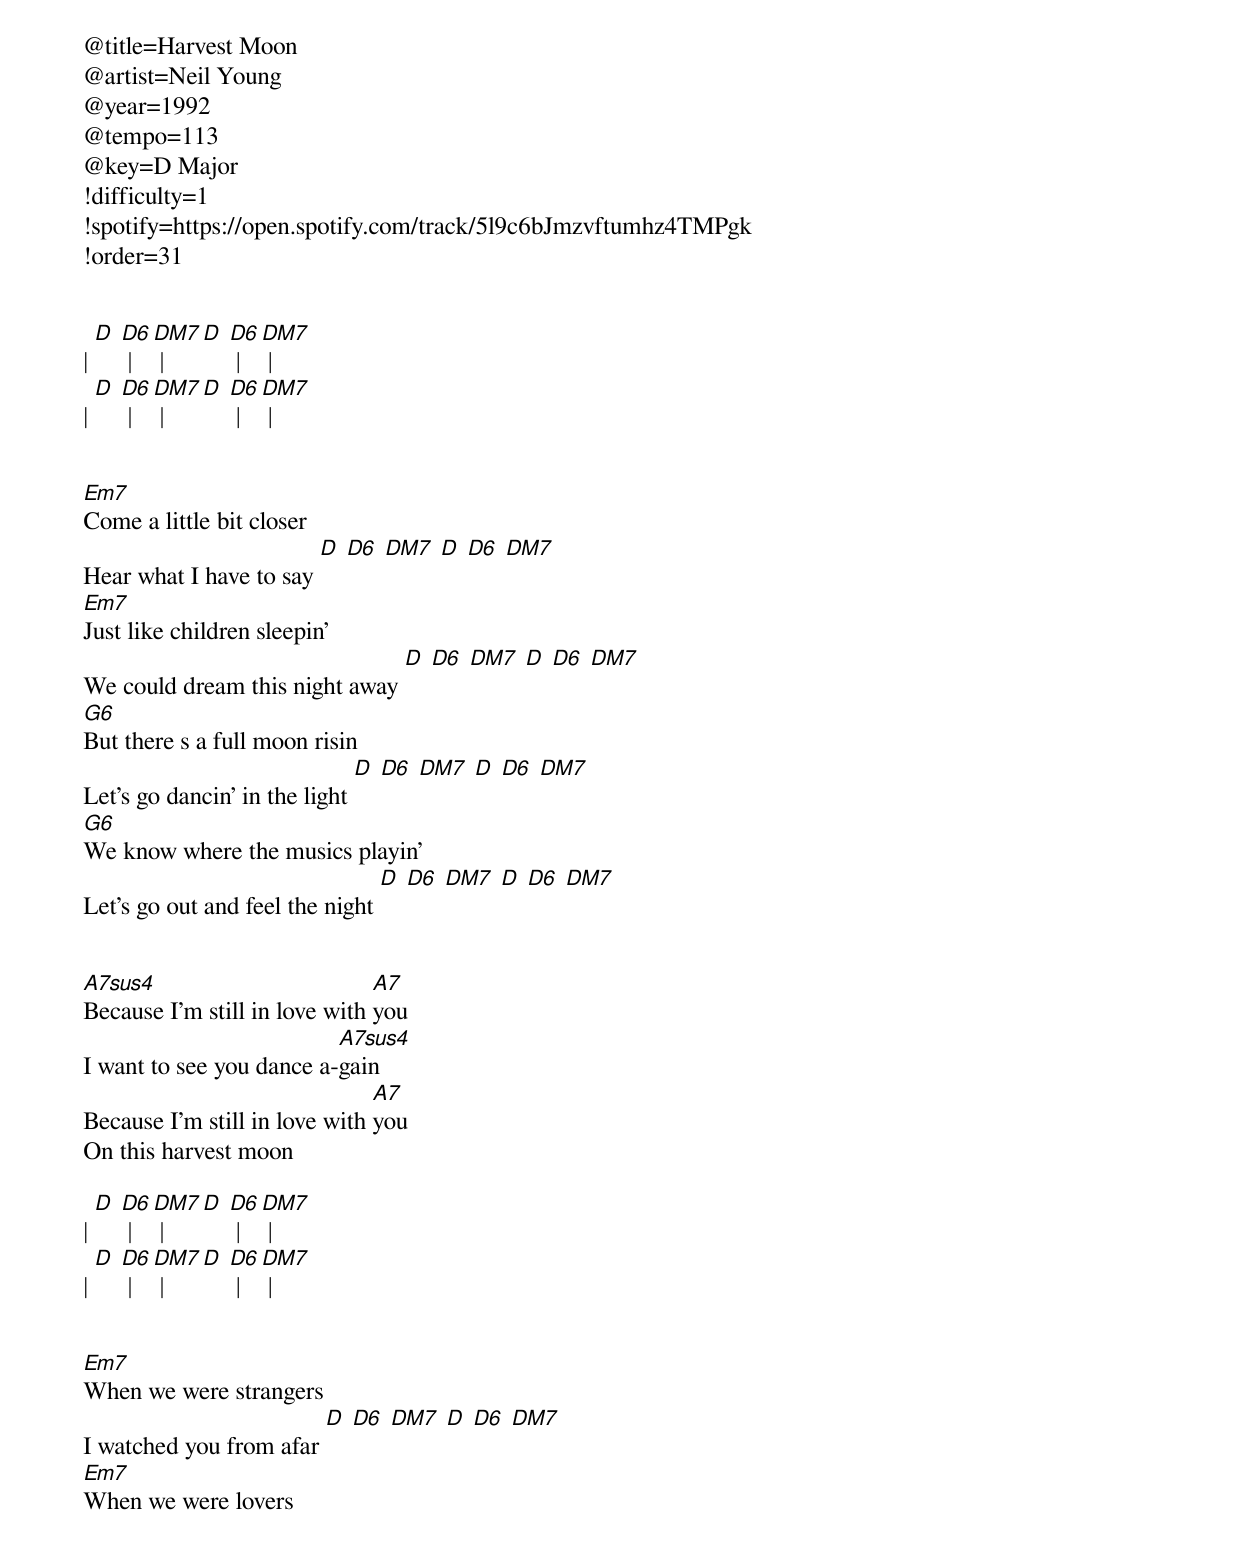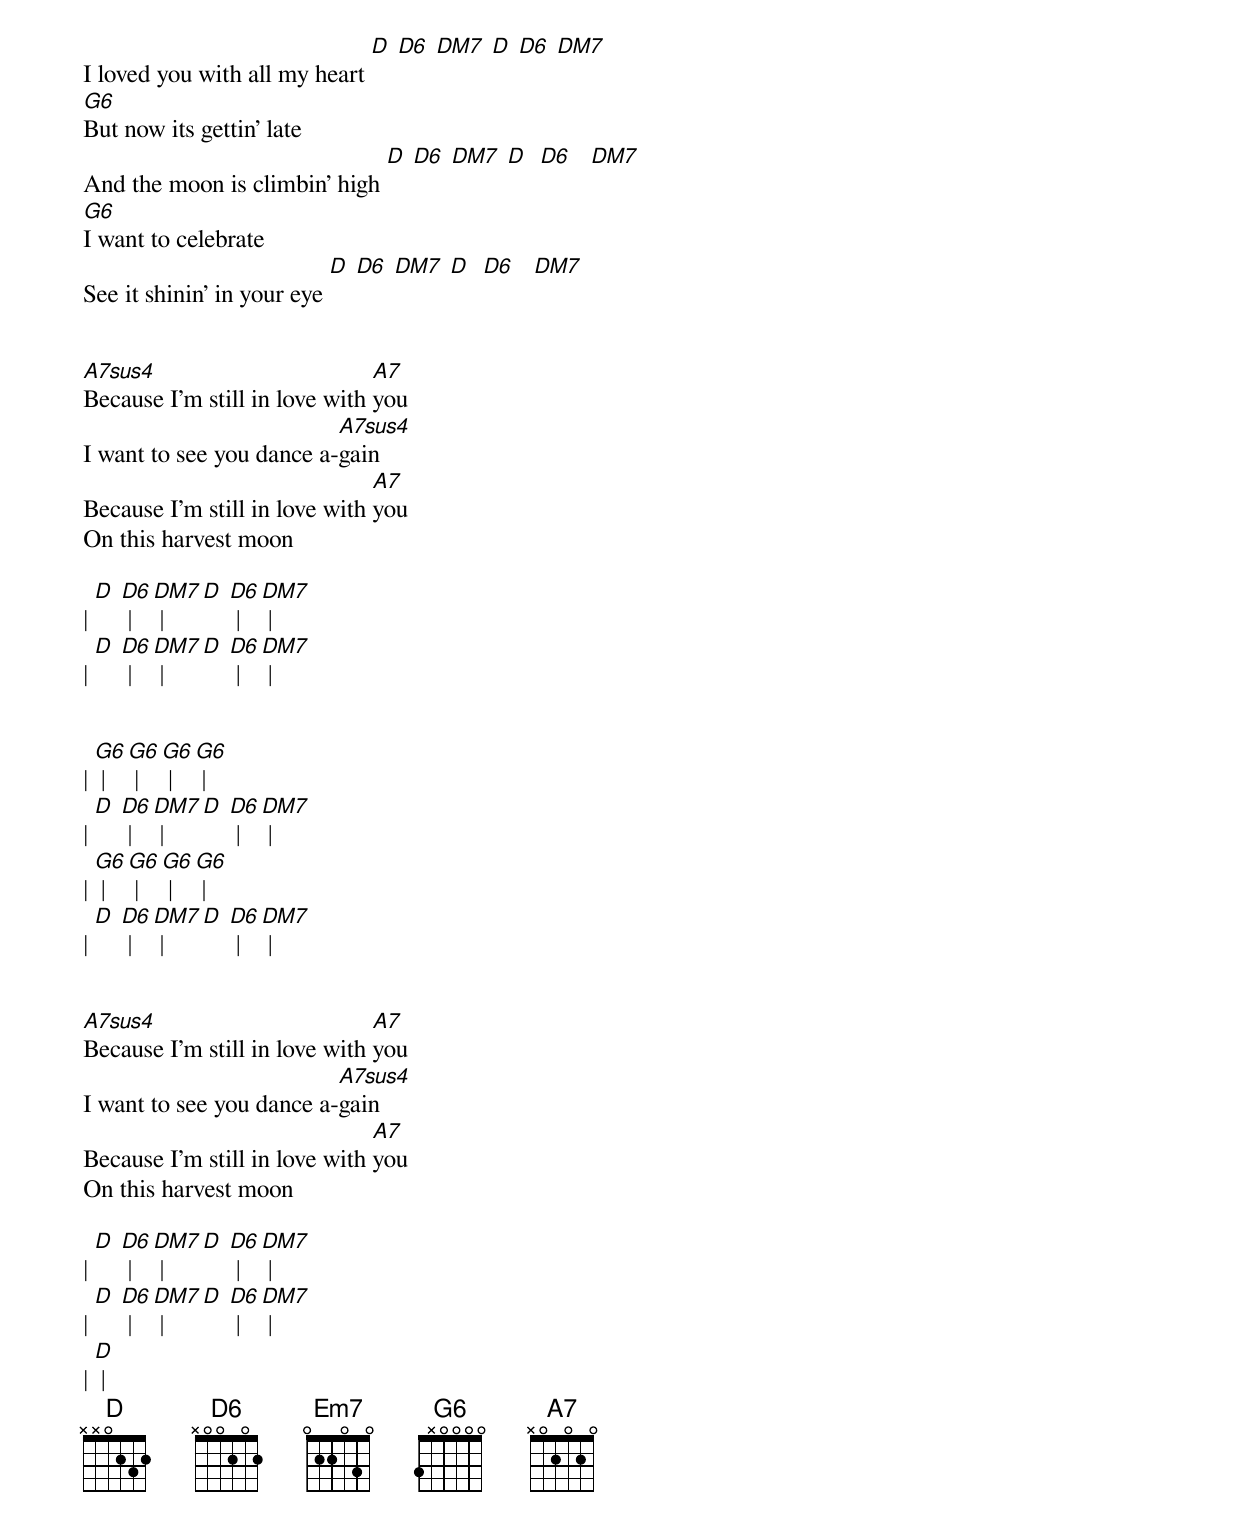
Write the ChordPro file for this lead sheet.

@title=Harvest Moon
@artist=Neil Young
@year=1992
@tempo=113
@key=D Major
!difficulty=1
!spotify=https://open.spotify.com/track/5l9c6bJmzvftumhz4TMPgk
!order=31


| [D] [D6] | [DM7] | [D] [D6] | [DM7] |
| [D] [D6] | [DM7] | [D] [D6] | [DM7] |


[Em7]Come a little bit closer
Hear what I have to say [D] [D6] [DM7] [D] [D6] [DM7]
[Em7]Just like children sleepin'
We could dream this night away [D] [D6] [DM7] [D] [D6] [DM7]
[G6]But there s a full moon risin
Let's go dancin' in the light [D] [D6] [DM7] [D] [D6] [DM7]
[G6]We know where the musics playin'
Let's go out and feel the night [D] [D6] [DM7] [D] [D6] [DM7]


[A7sus4]Because I'm still in love with [A7]you
I want to see you dance a-[A7sus4]gain
Because I'm still in love with [A7]you
On this harvest moon

| [D] [D6] | [DM7] | [D] [D6] | [DM7] |
| [D] [D6] | [DM7] | [D] [D6] | [DM7] |


[Em7]When we were strangers
I watched you from afar [D] [D6] [DM7] [D] [D6] [DM7]
[Em7]When we were lovers
I loved you with all my heart [D] [D6] [DM7] [D] [D6] [DM7]
[G6]But now its gettin' late
And the moon is climbin' high [D] [D6] [DM7] [D]  [D6]   [DM7]
[G6]I want to celebrate
See it shinin' in your eye [D] [D6] [DM7] [D]  [D6]   [DM7]


[A7sus4]Because I'm still in love with [A7]you
I want to see you dance a-[A7sus4]gain
Because I'm still in love with [A7]you
On this harvest moon

| [D] [D6] | [DM7] | [D] [D6] | [DM7] |
| [D] [D6] | [DM7] | [D] [D6] | [DM7] |


| [G6] | [G6] | [G6] | [G6] |
| [D] [D6] | [DM7] | [D] [D6] | [DM7] |
| [G6] | [G6] | [G6] | [G6] |
| [D] [D6] | [DM7] | [D] [D6] | [DM7] |


[A7sus4]Because I'm still in love with [A7]you
I want to see you dance a-[A7sus4]gain
Because I'm still in love with [A7]you
On this harvest moon

| [D] [D6] | [DM7] | [D] [D6] | [DM7] |
| [D] [D6] | [DM7] | [D] [D6] | [DM7] |
| [D] |
